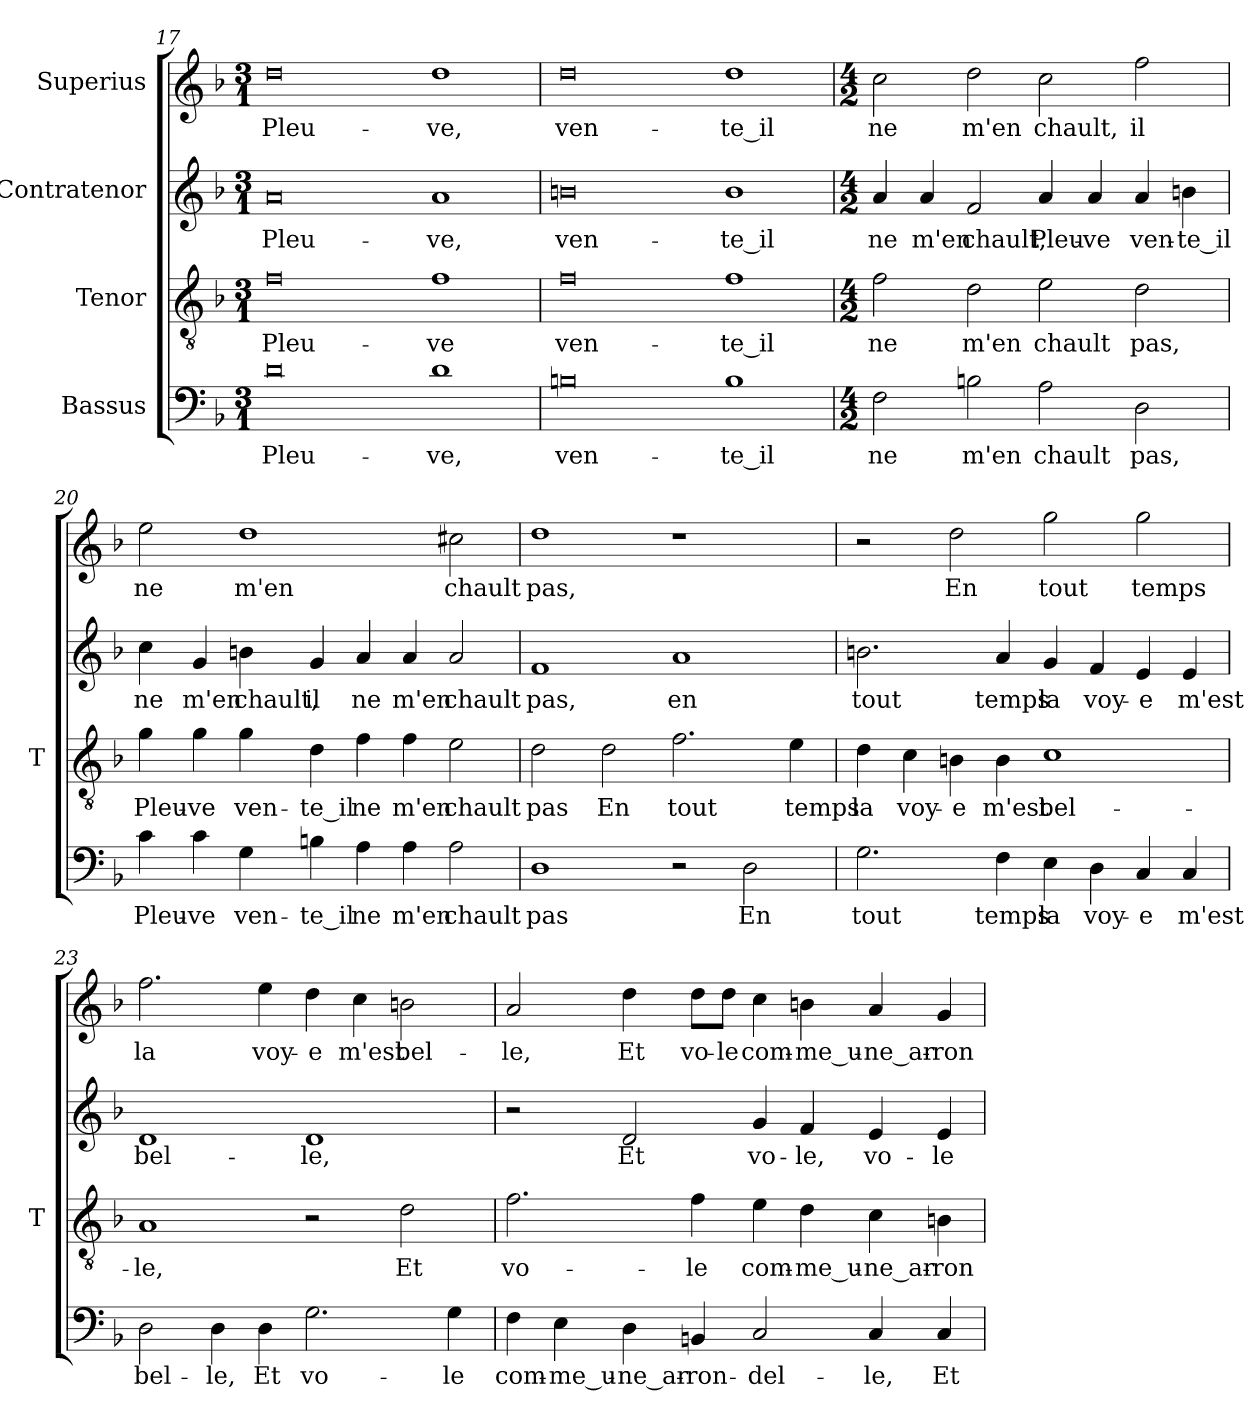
**kern	**text	**kern	**text	**kern	**text	**kern	**text
*part4	*part4	*part3	*part3	*part2	*part2	*part1	*part1
*staff4	*staff4	*staff3	*staff3	*staff2	*staff2	*staff1	*staff1
*I"Bassus	*	*I"Tenor	*	*I"Contratenor	*	*I"Superius	*
*	*	*I'T	*	*	*	*	*
*clefF4	*	*clefGv2	*	*clefG2	*	*clefG2	*
*k[b-]	*	*k[b-]	*	*k[b-]	*	*k[b-]	*
*M3/1	*	*M3/1	*	*M3/1	*	*M3/1	*
=17	=17	=17	=17	=17	=17	=17	=17
0d	Pleu-	0f	Pleu-	0a	Pleu-	0dd	Pleu-
1d	-ve,	1f	-ve	1a	-ve,	1dd	-ve,
=18	=18	=18	=18	=18	=18	=18	=18
0Bn	ven-	0f	ven-	0bn	ven-	0dd	ven-
1B	-te_il	1f	-te_il	1b	-te_il	1dd	-te_il
=19	=19	=19	=19	=19	=19	=19	=19
*M4/2	*	*M4/2	*	*M4/2	*	*M4/2	*
2F	-ne	2f	-ne	4a	-ne	2cc	-ne
.	.	.	.	4a	-m'en	.	.
2Bn	-m'en	2d	-m'en	2f	-chault,	2dd	-m'en
2A	-chault	2e	-chault	4a	Pleu-	2cc	-chault,
.	.	.	.	4a	-ve	.	.
2D	-pas,	2d	-pas,	4a	ven-	2ff	-il
.	.	.	.	4bn	-te_il	.	.
=20	=20	=20	=20	=20	=20	=20	=20
4c	Pleu-	4g	Pleu-	4cc	-ne	2ee	-ne
4c	-ve	4g	-ve	4g	-m'en	.	.
4G	ven-	4g	ven-	4bn	-chault,	1dd	-m'en
4Bn	-te_il	4d	-te_il	4g	-il	.	.
4A	-ne	4f	-ne	4a	-ne	.	.
4A	-m'en	4f	-m'en	4a	-m'en	.	.
2A	-chault	2e	-chault	2a	-chault	2cc#X	-chault
=21	=21	=21	=21	=21	=21	=21	=21
1D	-pas	2d	-pas	1f	-pas,	1dd	-pas,
.	.	2d	-En	.	.	.	.
2r	.	2.f	-tout	1a	-en	1r	.
2D	-En	.	.	.	.	.	.
.	.	4e	-temps	.	.	.	.
=22	=22	=22	=22	=22	=22	=22	=22
2.G	-tout	4d	-la	2.bn	-tout	2r	.
.	.	4c	voy-	.	.	.	.
.	.	4Bn	-e	.	.	2dd	-En
4F	-temps	4B	-m'est	4a	-temps	.	.
4E	-la	1c	bel-	4g	-la	2gg	-tout
4D	voy-	.	.	4f	voy-	.	.
4C	-e	.	.	4e	-e	2gg	-temps
4C	-m'est	.	.	4e	-m'est	.	.
=23	=23	=23	=23	=23	=23	=23	=23
2D	bel-	1A	-le,	1d	bel-	2.ff	-la
4D	-le,	.	.	.	.	.	.
4D	-Et	.	.	.	.	4ee	voy-
2.G	vo-	2r	.	1d	-le,	4dd	-e
.	.	.	.	.	.	4cc	-m'est
.	.	2d	-Et	.	.	2b	bel-
4G	-le	.	.	.	.	.	.
=24	=24	=24	=24	=24	=24	=24	=24
4F	com-	2.f	vo-	2r	.	2a	-le,
4E	me_u-	.	.	.	.	.	.
4D	ne_ar-	.	.	2d	-Et	4dd	-Et
4BBn	ron-	4f	-le	.	.	8dd\L	vo-
.	.	.	.	.	.	8dd\J	-le
2C	del-	4e	com-	4g	vo-	4cc	com-
.	.	4d	me_u-	4f	-le,	4b	me_u-
4C	-le,	4c	ne_ar-	4e	vo-	4a	ne_ar-
4C	-Et	4Bn	ron-	4e	-le	4g	ron-
=	=	=	=	=	=	=	=
*-	*-	*-	*-	*-	*-	*-	*-
